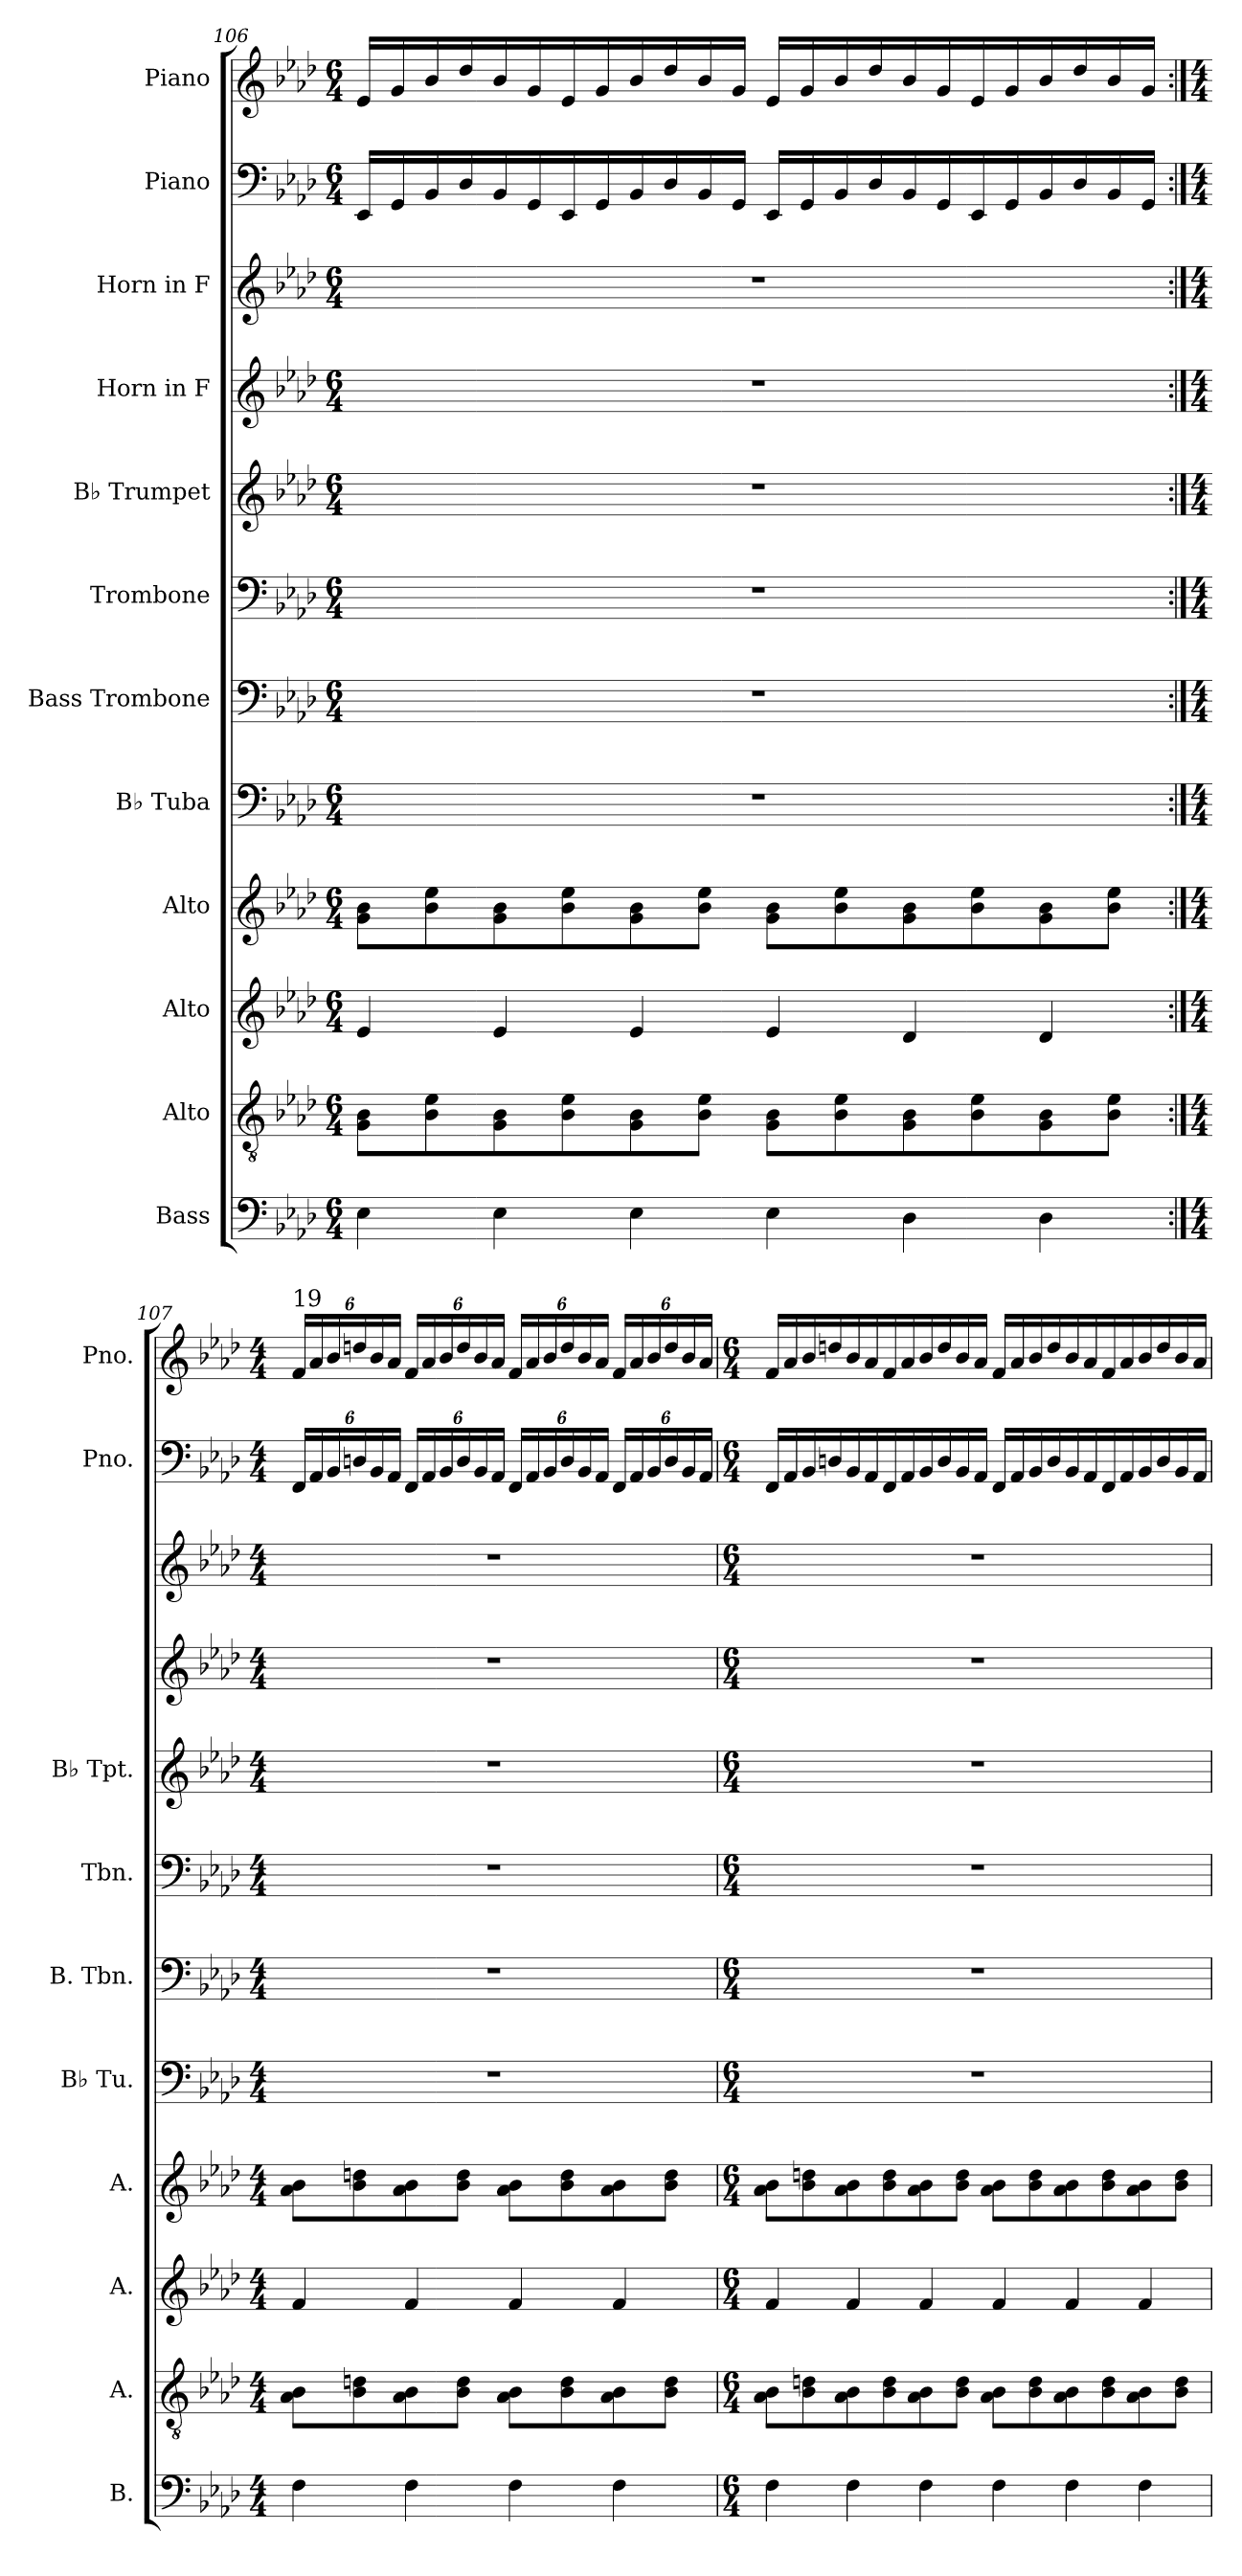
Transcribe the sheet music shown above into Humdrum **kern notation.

**kern	**kern	**kern	**kern	**kern	**kern	**kern	**kern	**kern	**kern	**kern	**kern
*part12	*part11	*part10	*part9	*part8	*part7	*part6	*part5	*part4	*part3	*part2	*part1
*staff12	*staff11	*staff10	*staff9	*staff8	*staff7	*staff6	*staff5	*staff4	*staff3	*staff2	*staff1
*I"Bass	*I"Alto	*I"Alto	*I"Alto	*I"B♭ Tuba	*I"Bass Trombone	*I"Trombone	*I"B♭ Trumpet	*I"Horn in F	*I"Horn in F	*I"Piano	*I"Piano
*I'B.	*I'A.	*I'A.	*I'A.	*I'B♭ Tu.	*I'B. Tbn.	*I'Tbn.	*I'B♭ Tpt.	*	*	*I'Pno.	*I'Pno.
!!LO:PB:g=z
*clefF4	*clefGv2	*clefG2	*clefG2	*clefF4	*clefF4	*clefF4	*clefG2	*clefG2	*clefG2	*clefF4	*clefG2
*	*	*	*	*	*	*	*ITrd1c2	*ITrd4c7	*ITrd4c7	*	*
*k[b-e-a-d-]	*k[b-e-a-d-]	*k[b-e-a-d-]	*k[b-e-a-d-]	*k[b-e-a-d-]	*k[b-e-a-d-]	*k[b-e-a-d-]	*k[b-e-a-d-g-c-]	*k[b-e-a-d-g-]	*k[b-e-a-d-g-]	*k[b-e-a-d-]	*k[b-e-a-d-]
*M6/4	*M6/4	*M6/4	*M6/4	*M6/4	*M6/4	*M6/4	*M6/4	*M6/4	*M6/4	*M6/4	*M6/4
=106	=106	=106	=106	=106	=106	=106	=106	=106	=106	=106	=106
4E-\	8G\ 8B-\L	4e-/	8g\ 8b-\L	1.r	1.r	1.r	1.r	1.r	1.r	16EE-/LL	16e-/LL
.	.	.	.	.	.	.	.	.	.	16GG/	16g/
.	8B-\ 8e-\	.	8b-\ 8ee-\	.	.	.	.	.	.	16BB-/	16b-/
.	.	.	.	.	.	.	.	.	.	16D-/	16dd-/
4E-\	8G\ 8B-\	4e-/	8g\ 8b-\	.	.	.	.	.	.	16BB-/	16b-/
.	.	.	.	.	.	.	.	.	.	16GG/	16g/
.	8B-\ 8e-\	.	8b-\ 8ee-\	.	.	.	.	.	.	16EE-/	16e-/
.	.	.	.	.	.	.	.	.	.	16GG/	16g/
4E-\	8G\ 8B-\	4e-/	8g\ 8b-\	.	.	.	.	.	.	16BB-/	16b-/
.	.	.	.	.	.	.	.	.	.	16D-/	16dd-/
.	8B-\ 8e-\J	.	8b-\ 8ee-\J	.	.	.	.	.	.	16BB-/	16b-/
.	.	.	.	.	.	.	.	.	.	16GG/JJ	16g/JJ
4E-\	8G\ 8B-\L	4e-/	8g\ 8b-\L	.	.	.	.	.	.	16EE-/LL	16e-/LL
.	.	.	.	.	.	.	.	.	.	16GG/	16g/
.	8B-\ 8e-\	.	8b-\ 8ee-\	.	.	.	.	.	.	16BB-/	16b-/
.	.	.	.	.	.	.	.	.	.	16D-/	16dd-/
4D-\	8G\ 8B-\	4d-/	8g\ 8b-\	.	.	.	.	.	.	16BB-/	16b-/
.	.	.	.	.	.	.	.	.	.	16GG/	16g/
.	8B-\ 8e-\	.	8b-\ 8ee-\	.	.	.	.	.	.	16EE-/	16e-/
.	.	.	.	.	.	.	.	.	.	16GG/	16g/
4D-\	8G\ 8B-\	4d-/	8g\ 8b-\	.	.	.	.	.	.	16BB-/	16b-/
.	.	.	.	.	.	.	.	.	.	16D-/	16dd-/
.	8B-\ 8e-\J	.	8b-\ 8ee-\J	.	.	.	.	.	.	16BB-/	16b-/
.	.	.	.	.	.	.	.	.	.	16GG/JJ	16g/JJ
!!LO:PB:g=z
=107:|!	=107:|!	=107:|!	=107:|!	=107:|!	=107:|!	=107:|!	=107:|!	=107:|!	=107:|!	=107:|!	=107:|!
*M4/4	*M4/4	*M4/4	*M4/4	*M4/4	*M4/4	*M4/4	*M4/4	*M4/4	*M4/4	*M4/4	*M4/4
*	*	*	*	*	*	*	*	*	*	*Xbrackettup	*Xbrackettup
!	!	!	!	!	!	!	!	!	!	!	!LO:TX:a:t=19
4F\	8A-\ 8B-\L	4f/	8a-\ 8b-\L	1r	1r	1r	1r	1r	1r	24FF/LL	24f/LL
.	.	.	.	.	.	.	.	.	.	24AA-/	24a-/
.	.	.	.	.	.	.	.	.	.	24BB-/	24b-/
.	8B-\ 8dn\	.	8b-\ 8ddn\	.	.	.	.	.	.	24Dn/	24ddn/
.	.	.	.	.	.	.	.	.	.	24BB-/	24b-/
.	.	.	.	.	.	.	.	.	.	24AA-/JJ	24a-/JJ
4F\	8A-\ 8B-\	4f/	8a-\ 8b-\	.	.	.	.	.	.	24FF/LL	24f/LL
.	.	.	.	.	.	.	.	.	.	24AA-/	24a-/
.	.	.	.	.	.	.	.	.	.	24BB-/	24b-/
.	8B-\ 8d\J	.	8b-\ 8dd\J	.	.	.	.	.	.	24D/	24dd/
.	.	.	.	.	.	.	.	.	.	24BB-/	24b-/
.	.	.	.	.	.	.	.	.	.	24AA-/JJ	24a-/JJ
4F\	8A-\ 8B-\L	4f/	8a-\ 8b-\L	.	.	.	.	.	.	24FF/LL	24f/LL
.	.	.	.	.	.	.	.	.	.	24AA-/	24a-/
.	.	.	.	.	.	.	.	.	.	24BB-/	24b-/
.	8B-\ 8d\	.	8b-\ 8dd\	.	.	.	.	.	.	24D/	24dd/
.	.	.	.	.	.	.	.	.	.	24BB-/	24b-/
.	.	.	.	.	.	.	.	.	.	24AA-/JJ	24a-/JJ
4F\	8A-\ 8B-\	4f/	8a-\ 8b-\	.	.	.	.	.	.	24FF/LL	24f/LL
.	.	.	.	.	.	.	.	.	.	24AA-/	24a-/
.	.	.	.	.	.	.	.	.	.	24BB-/	24b-/
.	8B-\ 8d\J	.	8b-\ 8dd\J	.	.	.	.	.	.	24D/	24dd/
.	.	.	.	.	.	.	.	.	.	24BB-/	24b-/
.	.	.	.	.	.	.	.	.	.	24AA-/JJ	24a-/JJ
!!LO:PB:g=z
=108	=108	=108	=108	=108	=108	=108	=108	=108	=108	=108	=108
*M6/4	*M6/4	*M6/4	*M6/4	*M6/4	*M6/4	*M6/4	*M6/4	*M6/4	*M6/4	*M6/4	*M6/4
4F\	8A-\ 8B-\L	4f/	8a-\ 8b-\L	1.r	1.r	1.r	1.r	1.r	1.r	16FF/LL	16f/LL
.	.	.	.	.	.	.	.	.	.	16AA-/	16a-/
.	8B-\ 8dn\	.	8b-\ 8ddn\	.	.	.	.	.	.	16BB-/	16b-/
.	.	.	.	.	.	.	.	.	.	16Dn/	16ddn/
4F\	8A-\ 8B-\	4f/	8a-\ 8b-\	.	.	.	.	.	.	16BB-/	16b-/
.	.	.	.	.	.	.	.	.	.	16AA-/	16a-/
.	8B-\ 8d\	.	8b-\ 8dd\	.	.	.	.	.	.	16FF/	16f/
.	.	.	.	.	.	.	.	.	.	16AA-/	16a-/
4F\	8A-\ 8B-\	4f/	8a-\ 8b-\	.	.	.	.	.	.	16BB-/	16b-/
.	.	.	.	.	.	.	.	.	.	16D/	16dd/
.	8B-\ 8d\J	.	8b-\ 8dd\J	.	.	.	.	.	.	16BB-/	16b-/
.	.	.	.	.	.	.	.	.	.	16AA-/JJ	16a-/JJ
4F\	8A-\ 8B-\L	4f/	8a-\ 8b-\L	.	.	.	.	.	.	16FF/LL	16f/LL
.	.	.	.	.	.	.	.	.	.	16AA-/	16a-/
.	8B-\ 8d\	.	8b-\ 8dd\	.	.	.	.	.	.	16BB-/	16b-/
.	.	.	.	.	.	.	.	.	.	16D/	16dd/
4F\	8A-\ 8B-\	4f/	8a-\ 8b-\	.	.	.	.	.	.	16BB-/	16b-/
.	.	.	.	.	.	.	.	.	.	16AA-/	16a-/
.	8B-\ 8d\	.	8b-\ 8dd\	.	.	.	.	.	.	16FF/	16f/
.	.	.	.	.	.	.	.	.	.	16AA-/	16a-/
4F\	8A-\ 8B-\	4f/	8a-\ 8b-\	.	.	.	.	.	.	16BB-/	16b-/
.	.	.	.	.	.	.	.	.	.	16D/	16dd/
.	8B-\ 8d\J	.	8b-\ 8dd\J	.	.	.	.	.	.	16BB-/	16b-/
.	.	.	.	.	.	.	.	.	.	16AA-/JJ	16a-/JJ
=	=	=	=	=	=	=	=	=	=	=	=
*-	*-	*-	*-	*-	*-	*-	*-	*-	*-	*-	*-
